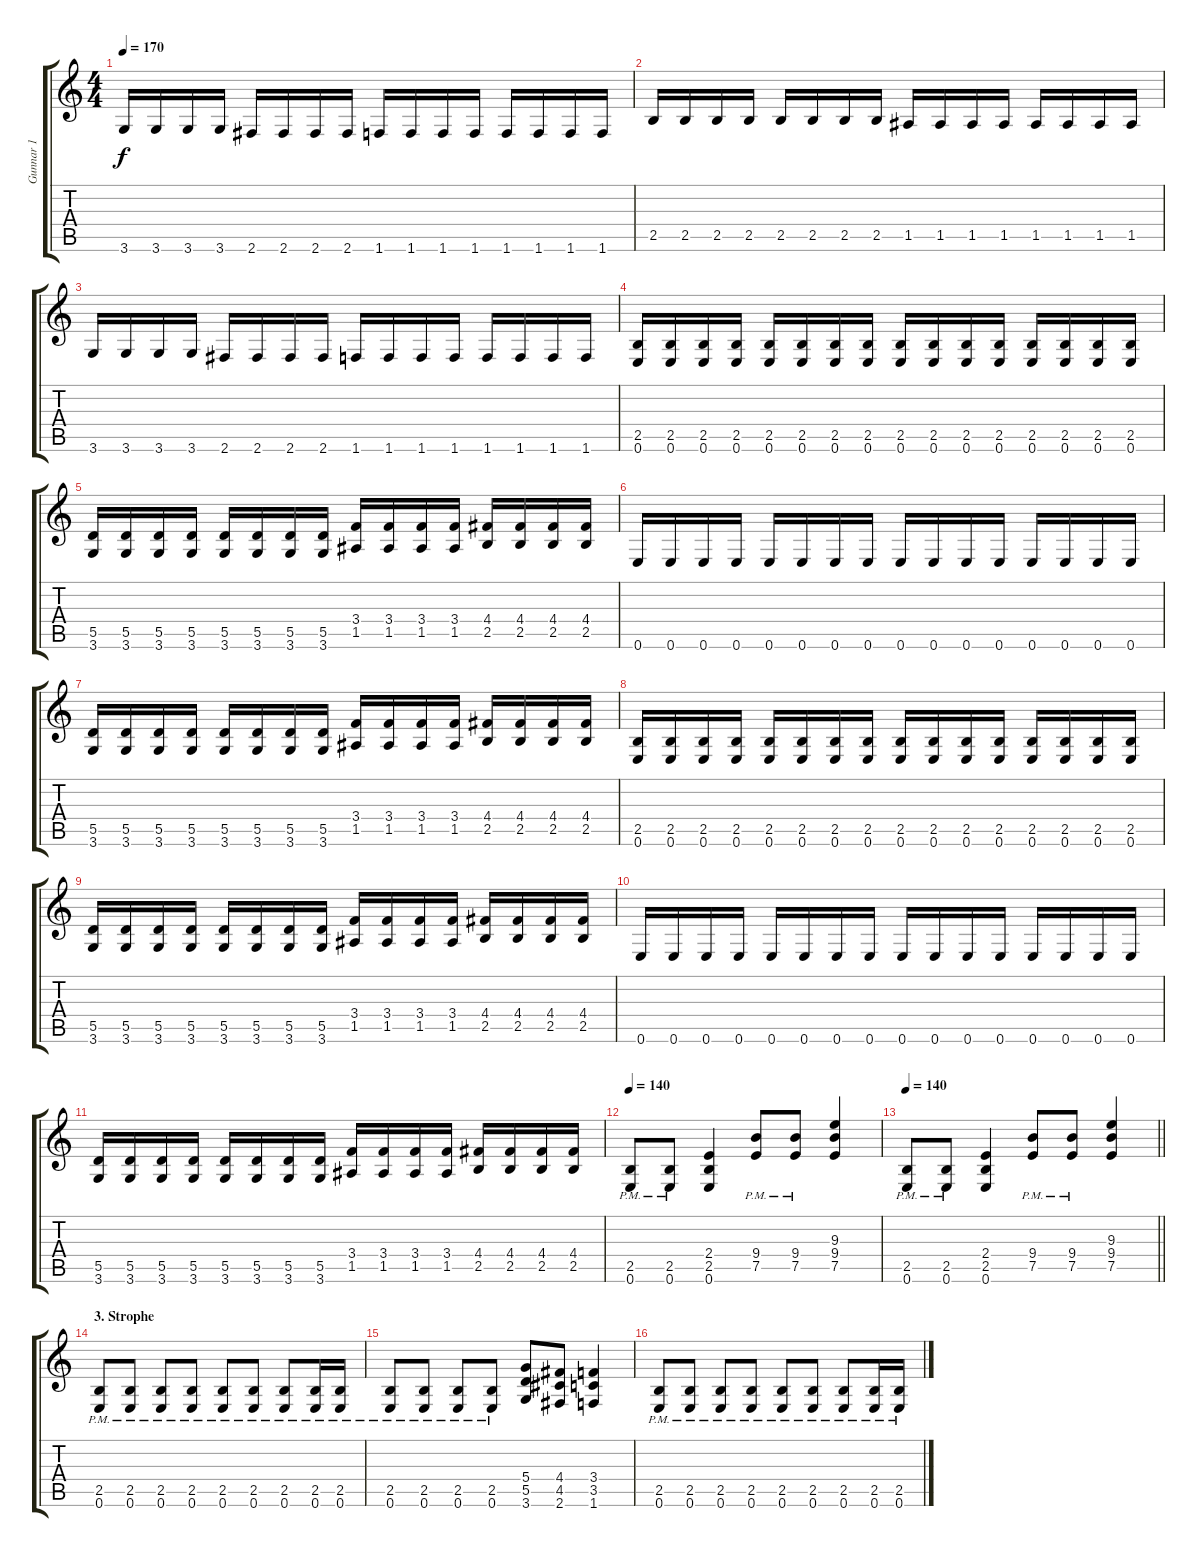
\track ("Gunnar 1" "Gunnar 1") {instrument distortionguitar}
\staff {score tabs}
\tuning (E4 B3 G3 D3 A2 E2) {hide}
\ts (4 4)
\tempo 170
\clef g2
\ks c
3.6.16{dy f} 3.6.16 3.6.16 3.6.16 2.6.16 2.6.16 2.6.16 2.6.16 1.6.16 1.6.16 1.6.16 1.6.16 1.6.16 1.6.16 1.6.16 1.6.16 |
2.5.16 2.5.16 2.5.16 2.5.16 2.5.16 2.5.16 2.5.16 2.5.16 1.5.16 1.5.16 1.5.16 1.5.16 1.5.16 1.5.16 1.5.16 1.5.16 |
3.6.16 3.6.16 3.6.16 3.6.16 2.6.16 2.6.16 2.6.16 2.6.16 1.6.16 1.6.16 1.6.16 1.6.16 1.6.16 1.6.16 1.6.16 1.6.16 |
(2.5 0.6).16 (2.5 0.6).16 (2.5 0.6).16 (2.5 0.6).16 (2.5 0.6).16 (2.5 0.6).16 (2.5 0.6).16 (2.5 0.6).16 (2.5 0.6).16 (2.5 0.6).16 (2.5 0.6).16 (2.5 0.6).16 (2.5 0.6).16 (2.5 0.6).16 (2.5 0.6).16 (2.5 0.6).16 |
(5.5 3.6).16 (5.5 3.6).16 (5.5 3.6).16 (5.5 3.6).16 (5.5 3.6).16 (5.5 3.6).16 (5.5 3.6).16 (5.5 3.6).16 (3.4 1.5).16 (3.4 1.5).16 (3.4 1.5).16 (3.4 1.5).16 (4.4 2.5).16 (4.4 2.5).16 (4.4 2.5).16 (4.4 2.5).16 |
0.6.16 0.6.16 0.6.16 0.6.16 0.6.16 0.6.16 0.6.16 0.6.16 0.6.16 0.6.16 0.6.16 0.6.16 0.6.16 0.6.16 0.6.16 0.6.16 |
(5.5 3.6).16 (5.5 3.6).16 (5.5 3.6).16 (5.5 3.6).16 (5.5 3.6).16 (5.5 3.6).16 (5.5 3.6).16 (5.5 3.6).16 (3.4 1.5).16 (3.4 1.5).16 (3.4 1.5).16 (3.4 1.5).16 (4.4 2.5).16 (4.4 2.5).16 (4.4 2.5).16 (4.4 2.5).16 |
(2.5 0.6).16 (2.5 0.6).16 (2.5 0.6).16 (2.5 0.6).16 (2.5 0.6).16 (2.5 0.6).16 (2.5 0.6).16 (2.5 0.6).16 (2.5 0.6).16 (2.5 0.6).16 (2.5 0.6).16 (2.5 0.6).16 (2.5 0.6).16 (2.5 0.6).16 (2.5 0.6).16 (2.5 0.6).16 |
(5.5 3.6).16 (5.5 3.6).16 (5.5 3.6).16 (5.5 3.6).16 (5.5 3.6).16 (5.5 3.6).16 (5.5 3.6).16 (5.5 3.6).16 (3.4 1.5).16 (3.4 1.5).16 (3.4 1.5).16 (3.4 1.5).16 (4.4 2.5).16 (4.4 2.5).16 (4.4 2.5).16 (4.4 2.5).16 |
0.6.16 0.6.16 0.6.16 0.6.16 0.6.16 0.6.16 0.6.16 0.6.16 0.6.16 0.6.16 0.6.16 0.6.16 0.6.16 0.6.16 0.6.16 0.6.16 |
(5.5 3.6).16 (5.5 3.6).16 (5.5 3.6).16 (5.5 3.6).16 (5.5 3.6).16 (5.5 3.6).16 (5.5 3.6).16 (5.5 3.6).16 (3.4 1.5).16 (3.4 1.5).16 (3.4 1.5).16 (3.4 1.5).16 (4.4 2.5).16 (4.4 2.5).16 (4.4 2.5).16 (4.4 2.5).16 |
\tempo 140
(2.5{pm} 0.6{pm}).8{volume 13} (2.5{pm} 0.6{pm}).8 (2.4 2.5 0.6).4 (9.4{pm} 7.5{pm}).8 (9.4{pm} 7.5{pm}).8 (9.3 9.4 7.5).4 |
\tempo 140
\barLineRight lightlight
(2.5{pm} 0.6{pm}).8 (2.5{pm} 0.6{pm}).8 (2.4 2.5 0.6).4 (9.4{pm} 7.5{pm}).8 (9.4{pm} 7.5{pm}).8 (9.3 9.4 7.5).4 |
\section ("" "3. Strophe")
(2.5{pm} 0.6{pm}).8 (2.5{pm} 0.6{pm}).8 (2.5{pm} 0.6{pm}).8 (2.5{pm} 0.6{pm}).8 (2.5{pm} 0.6{pm}).8 (2.5{pm} 0.6{pm}).8 (2.5{pm} 0.6{pm}).8 (2.5{pm} 0.6{pm}).16 (2.5{pm} 0.6{pm}).16 |
(2.5{pm} 0.6{pm}).8 (2.5{pm} 0.6{pm}).8 (2.5{pm} 0.6{pm}).8 (2.5{pm} 0.6{pm}).8 (5.4 5.5 3.6).8 (4.4 4.5 2.6).8 (3.4 3.5 1.6).4 |
(2.5{pm} 0.6{pm}).8 (2.5{pm} 0.6{pm}).8 (2.5{pm} 0.6{pm}).8 (2.5{pm} 0.6{pm}).8 (2.5{pm} 0.6{pm}).8 (2.5{pm} 0.6{pm}).8 (2.5{pm} 0.6{pm}).8 (2.5{pm} 0.6{pm}).16 (2.5{pm} 0.6{pm}).16
